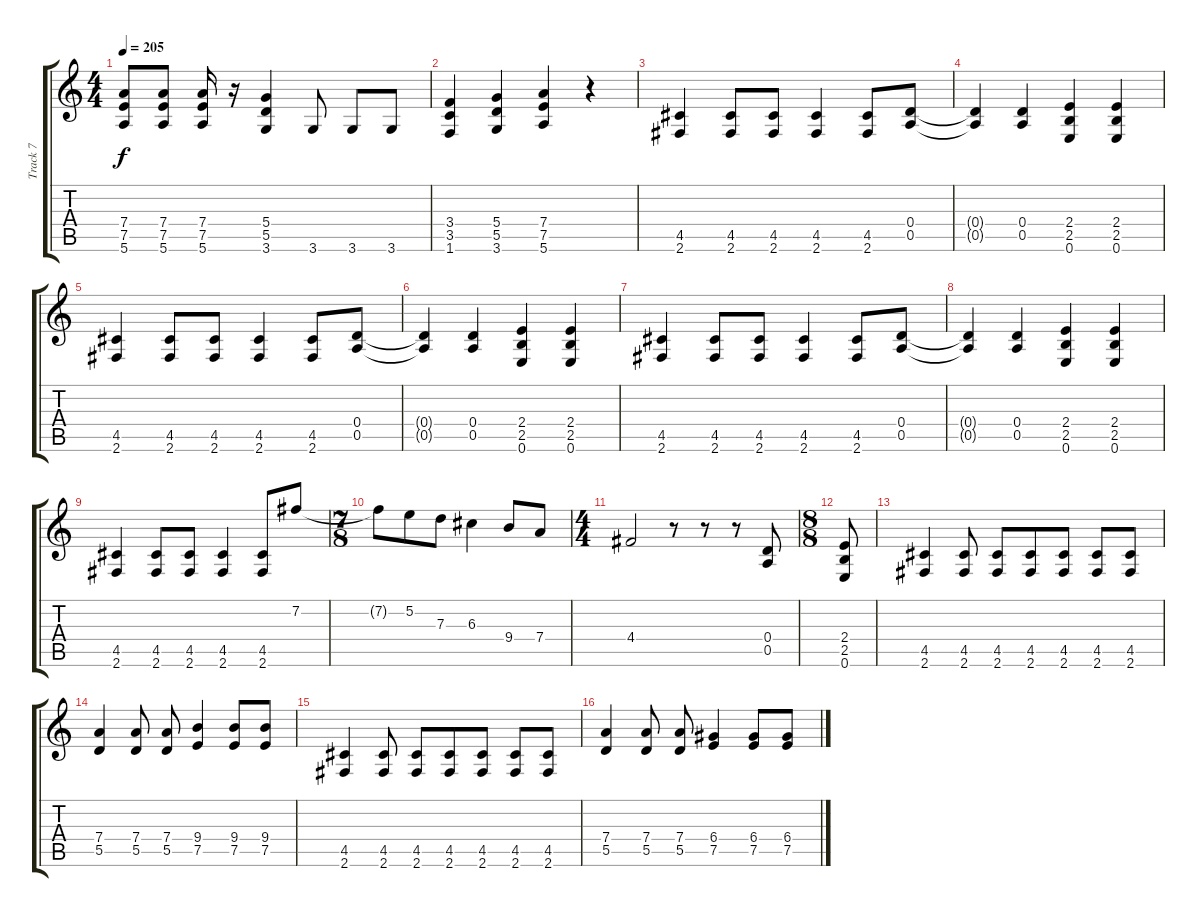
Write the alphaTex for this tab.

\track ("Track 7" "Track 7") {instrument distortionguitar}
\staff {score tabs}
\tuning (E4 B3 G3 D3 A2 E2) {hide}
\ts (4 4)
\tempo 205
\clef g2
\ks c
(7.4 7.5 5.6).8{dy f} (7.4 7.5 5.6).8 (7.4 7.5 5.6).16 r.16 (5.4 5.5 3.6).4 3.6.8 3.6.8 3.6.8 |
(3.4 3.5 1.6).4 (5.4 5.5 3.6).4 (7.4 7.5 5.6).4 r.4 |
(4.5 2.6).4 (4.5 2.6).8 (4.5 2.6).8 (4.5 2.6).4 (4.5 2.6).8 (0.4 0.5).8 |
(0.4{t} 0.5{t}).4 (0.4 0.5).4 (2.4 2.5 0.6).4 (2.4 2.5 0.6).4 |
(4.5 2.6).4 (4.5 2.6).8 (4.5 2.6).8 (4.5 2.6).4 (4.5 2.6).8 (0.4 0.5).8 |
(0.4{t} 0.5{t}).4 (0.4 0.5).4 (2.4 2.5 0.6).4 (2.4 2.5 0.6).4 |
(4.5 2.6).4 (4.5 2.6).8 (4.5 2.6).8 (4.5 2.6).4 (4.5 2.6).8 (0.4 0.5).8 |
(0.4{t} 0.5{t}).4 (0.4 0.5).4 (2.4 2.5 0.6).4 (2.4 2.5 0.6).4 |
(4.5 2.6).4 (4.5 2.6).8 (4.5 2.6).8 (4.5 2.6).4 (4.5 2.6).8 7.2.8 |
\ts (7 8)
7.2{t}.8 5.2.8 7.3.8 6.3.4 9.4.8 7.4.8 |
\ts (4 4)
4.4.2 r.8 r.8 r.8 (0.4 0.5).8 |
\ts (8 8)
(2.4 2.5 0.6).8 |
(4.5 2.6).4 (4.5 2.6).8 (4.5 2.6).8 (4.5 2.6).8 (4.5 2.6).8 (4.5 2.6).8 (4.5 2.6).8 |
(7.4 5.5).4 (7.4 5.5).8 (7.4 5.5).8 (9.4 7.5).4 (9.4 7.5).8 (9.4 7.5).8 |
(4.5 2.6).4 (4.5 2.6).8 (4.5 2.6).8 (4.5 2.6).8 (4.5 2.6).8 (4.5 2.6).8 (4.5 2.6).8 |
(7.4 5.5).4 (7.4 5.5).8 (7.4 5.5).8 (6.4 7.5).4 (6.4 7.5).8 (6.4 7.5).8
